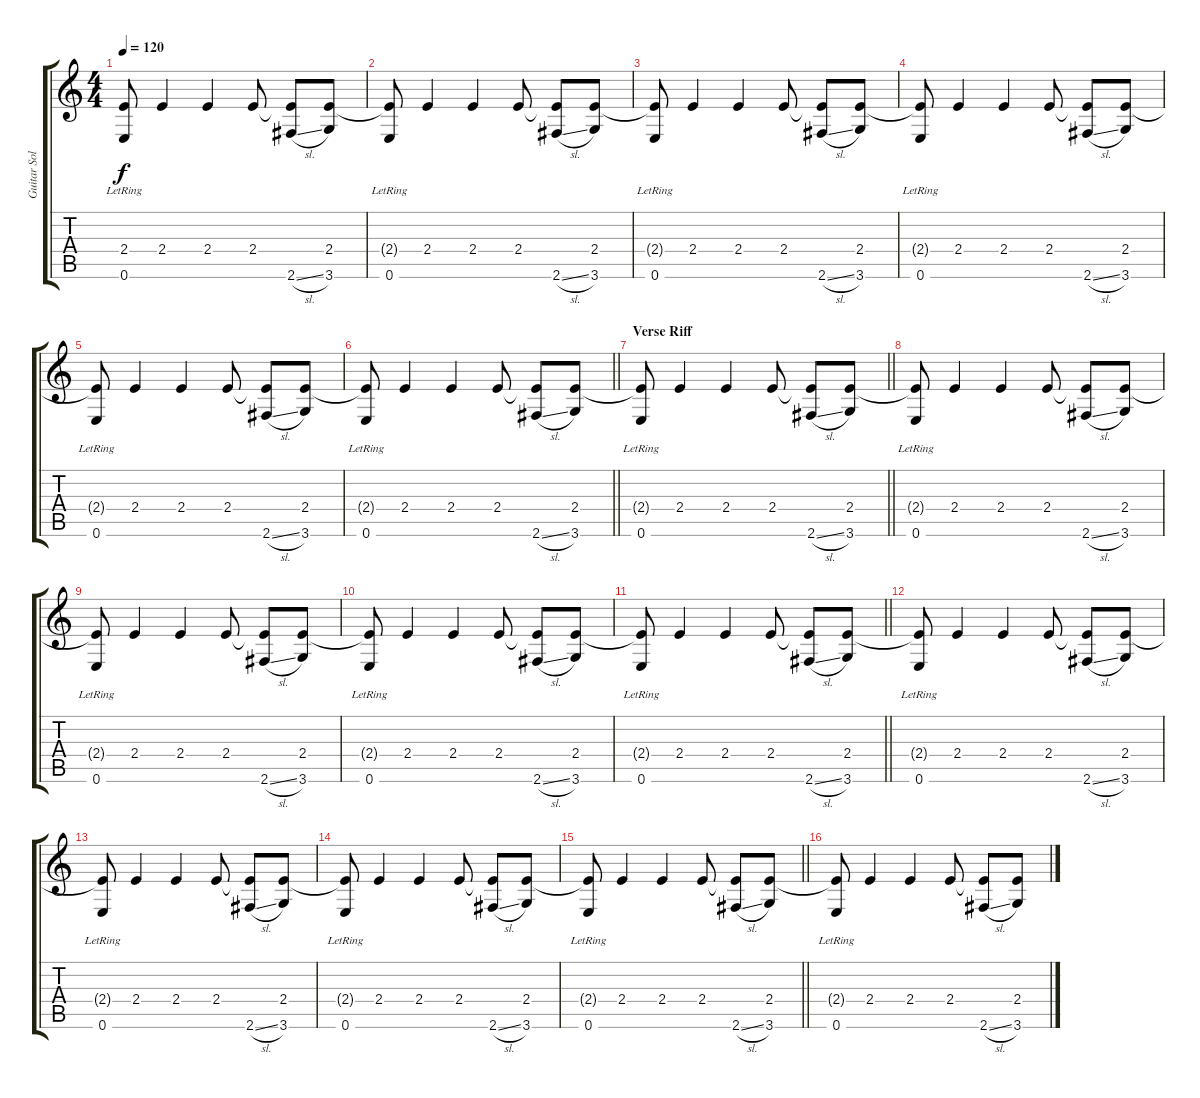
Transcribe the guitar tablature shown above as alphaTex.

\track ("Guitar Solo" "Guitar Sol") {instrument electricguitarclean}
\staff {score tabs}
\tuning (E4 B3 G3 D3 A2 E2) {hide}
\ts (4 4)
\tempo 120
\clef g2
\ks c
(2.4{t} 0.6{lr}).8{dy f} 2.4.4 2.4.4 2.4.8 (2.4{t} 2.6{sl}).8 (2.4 3.6).8 |
(2.4{t} 0.6{lr}).8 2.4.4 2.4.4 2.4.8 (2.4{t} 2.6{sl}).8 (2.4 3.6).8 |
(2.4{t} 0.6{lr}).8 2.4.4 2.4.4 2.4.8 (2.4{t} 2.6{sl}).8 (2.4 3.6).8 |
(2.4{t} 0.6{lr}).8 2.4.4 2.4.4 2.4.8 (2.4{t} 2.6{sl}).8 (2.4 3.6).8 |
(2.4{t} 0.6{lr}).8 2.4.4 2.4.4 2.4.8 (2.4{t} 2.6{sl}).8 (2.4 3.6).8 |
\barLineRight lightlight
(2.4{t} 0.6{lr}).8 2.4.4 2.4.4 2.4.8 (2.4{t} 2.6{sl}).8 (2.4 3.6).8 |
\section ("" "Verse Riff")
\barLineRight lightlight
(2.4{t} 0.6{lr}).8 2.4.4 2.4.4 2.4.8 (2.4{t} 2.6{sl}).8 (2.4 3.6).8 |
(2.4{t} 0.6{lr}).8 2.4.4 2.4.4 2.4.8 (2.4{t} 2.6{sl}).8 (2.4 3.6).8 |
(2.4{t} 0.6{lr}).8 2.4.4 2.4.4 2.4.8 (2.4{t} 2.6{sl}).8 (2.4 3.6).8 |
(2.4{t} 0.6{lr}).8 2.4.4 2.4.4 2.4.8 (2.4{t} 2.6{sl}).8 (2.4 3.6).8 |
\barLineRight lightlight
(2.4{t} 0.6{lr}).8 2.4.4 2.4.4 2.4.8 (2.4{t} 2.6{sl}).8 (2.4 3.6).8 |
(2.4{t} 0.6{lr}).8 2.4.4 2.4.4 2.4.8 (2.4{t} 2.6{sl}).8 (2.4 3.6).8 |
(2.4{t} 0.6{lr}).8 2.4.4 2.4.4 2.4.8 (2.4{t} 2.6{sl}).8 (2.4 3.6).8 |
(2.4{t} 0.6{lr}).8 2.4.4 2.4.4 2.4.8 (2.4{t} 2.6{sl}).8 (2.4 3.6).8 |
\barLineRight lightlight
(2.4{t} 0.6{lr}).8 2.4.4 2.4.4 2.4.8 (2.4{t} 2.6{sl}).8 (2.4 3.6).8 |
(2.4{t} 0.6{lr}).8 2.4.4 2.4.4 2.4.8 (2.4{t} 2.6{sl}).8 (2.4 3.6).8
